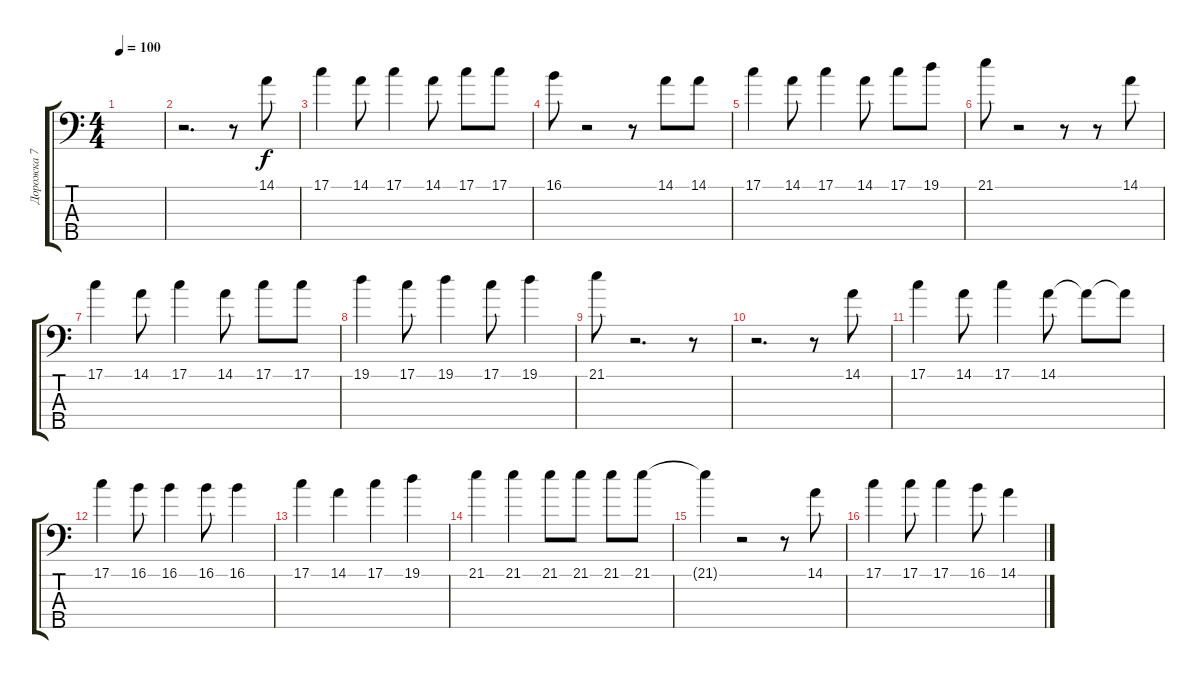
\track ("Дорожка 7" "Дорожка 7") {instrument electricbasspick}
\staff {score tabs}
\tuning (G2 D2 A1 E1 B0) {hide}
\ts (4 4)
\tempo 100
\clef f4
\ks c
|
r.2{d} r.8 14.1.8 |
17.1.4 14.1.8 17.1.4 14.1.8 17.1.8 17.1.8 |
16.1.8 r.2 r.8 14.1.8 14.1.8 |
17.1.4 14.1.8 17.1.4 14.1.8 17.1.8 19.1.8 |
21.1.8 r.2 r.8 r.8 14.1.8 |
17.1.4 14.1.8 17.1.4 14.1.8 17.1.8 17.1.8 |
19.1.4 17.1.8 19.1.4 17.1.8 19.1.4 |
21.1.8 r.2{d} r.8 |
r.2{d} r.8 14.1.8 |
17.1.4 14.1.8 17.1.4 14.1.8 14.1{t}.8 14.1{t}.8 |
17.1.4 16.1.8 16.1.4 16.1.8 16.1.4 |
17.1.4 14.1.4 17.1.4 19.1.4 |
21.1.4 21.1.4 21.1.8 21.1.8 21.1.8 21.1.8 |
21.1{t}.4 r.2 r.8 14.1.8 |
17.1.4 17.1.8 17.1.4 16.1.8 14.1.4
